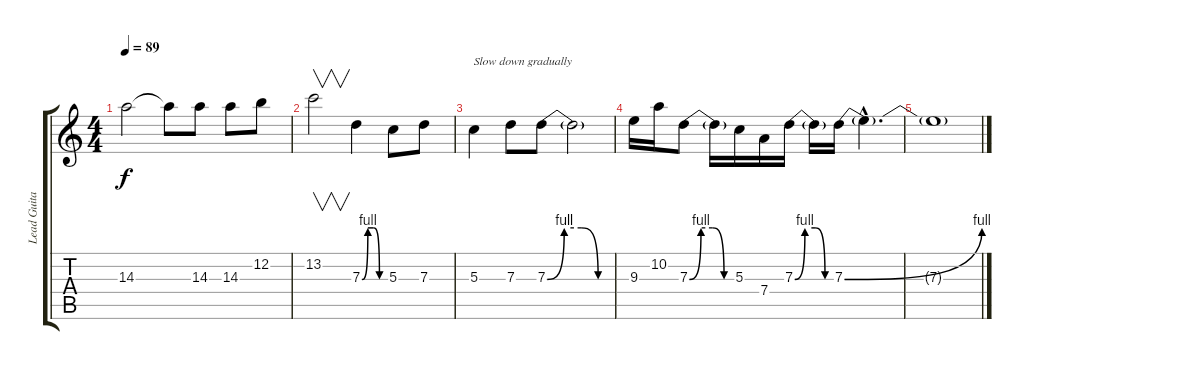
\track ("Lead Guitar" "Lead Guita") {instrument distortionguitar}
\staff {score tabs}
\tuning (E4 B3 G3 D3 A2 E2) {hide}
\ts (4 4)
\tempo 89
\clef g2
\ks c
14.3.2{dy f} 14.3{t}.8 14.3.8 14.3.8 12.2.8 |
13.2.2{v} 7.3{be (custom 0 0 15 4 30 4 45 0 60 0)}.4 5.3.8 7.3.8 |
5.3.4{txt "Slow down gradually"} 7.3.8 7.3{be (custom 0 0 15 4 30 4 45 0 60 0)}.8 7.3{t}.2 |
9.3.16 10.2.16 7.3{be (custom 0 0 15 4 30 4 45 0 60 0)}.8 7.3{t}.16 5.3.16 7.4.16 7.3{be (custom 0 0 15 4 30 4 45 0 60 0)}.16 7.3{t}.16 7.3{be (bend 0 0 60 4)}.16 7.3{hac t}.4{d} |
7.3{t}.1
